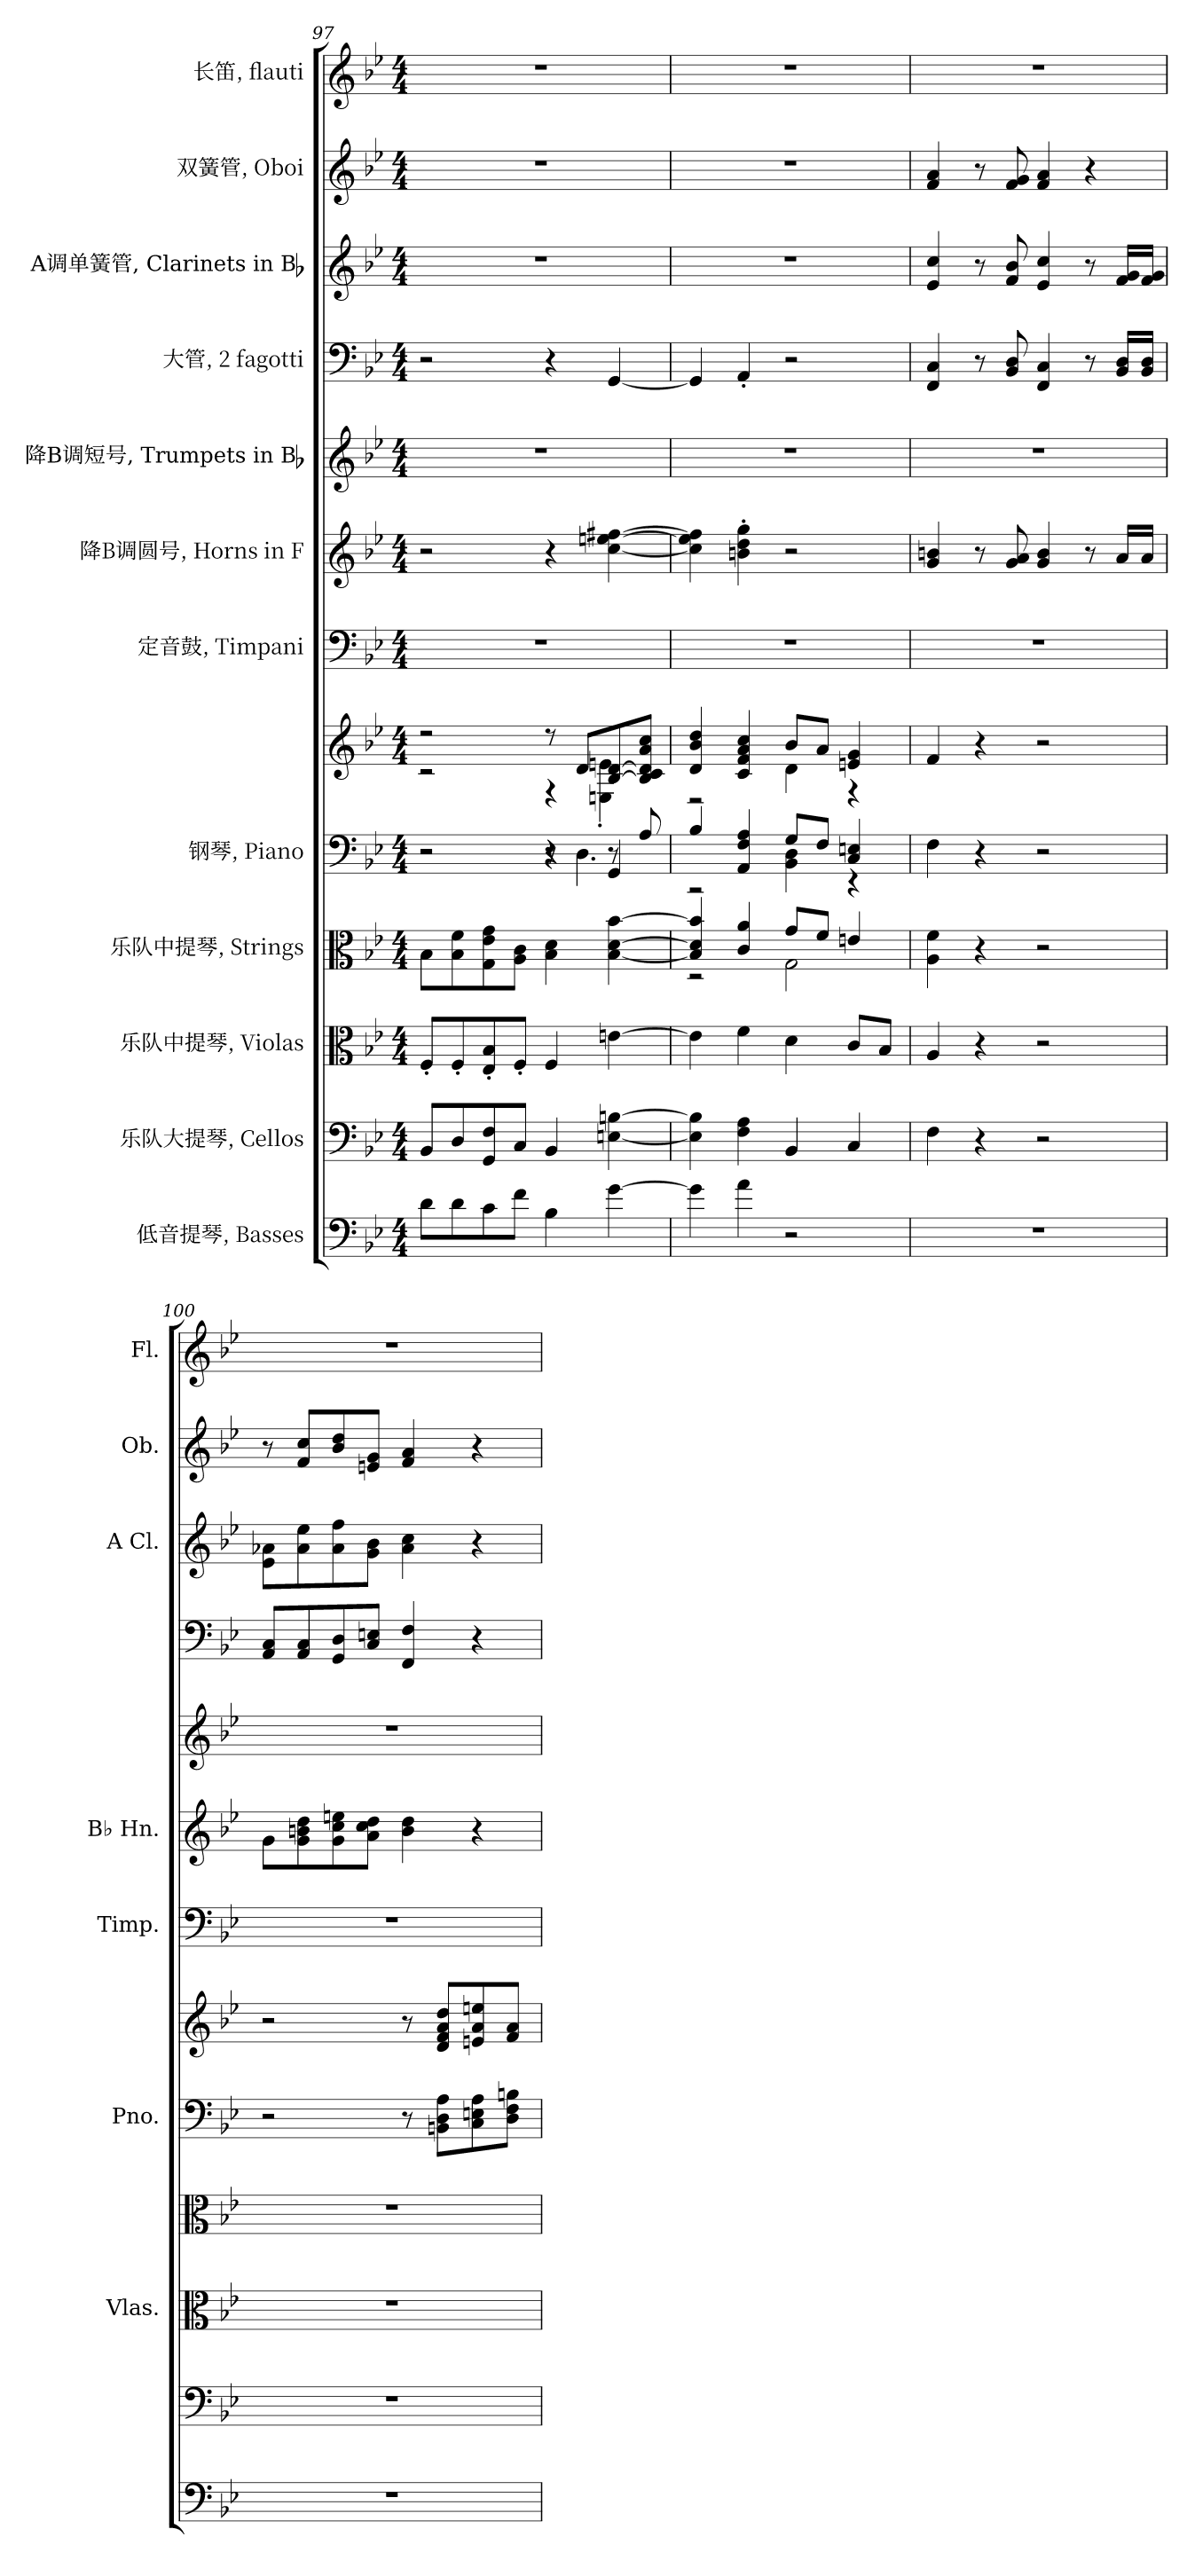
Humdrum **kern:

**kern	**kern	**kern	**kern	**kern	**kern	**kern	**kern	**kern	**kern	**kern	**kern	**kern
*part12	*part11	*part10	*part9	*part8	*part8	*part7	*part6	*part5	*part4	*part3	*part2	*part1
*staff13	*staff12	*staff11	*staff10	*staff9	*staff8	*staff7	*staff6	*staff5	*staff4	*staff3	*staff2	*staff1
*I"低音提琴, Basses	*I"乐队大提琴, Cellos	*I"乐队中提琴, Violas	*I"乐队中提琴, Strings	*I"钢琴, Piano	*	*I"定音鼓, Timpani	*I"降B调圆号, Horns in F	*I"降B调短号, Trumpets in Bb	*I"大管, 2 fagotti	*I"A调单簧管, Clarinets in Bb	*I"双簧管, Oboi	*I"长笛, flauti
*	*	*I'Vlas.	*	*I'Pno.	*	*I'Timp.	*I'B♭ Hn.	*	*	*I'A Cl.	*I'Ob.	*I'Fl.
!!LO:PB:g=z
*clefF4	*clefF4	*clefC3	*clefC3	*clefF4	*clefG2	*clefF4	*clefG2	*clefG2	*clefF4	*clefG2	*clefG2	*clefG2
*ITrd7c12	*	*	*	*	*	*	*ITrd1c2	*ITrd1c2	*	*ITrd2c3	*	*
*k[b-e-]	*k[b-e-]	*k[b-e-]	*k[b-e-]	*k[b-e-]	*k[b-e-]	*k[b-e-]	*k[b-e-a-d-]	*k[b-e-a-d-]	*k[b-e-]	*k[f#]	*k[b-e-]	*k[b-e-]
*M4/4	*M4/4	*M4/4	*M4/4	*M4/4	*M4/4	*M4/4	*M4/4	*M4/4	*M4/4	*M4/4	*M4/4	*M4/4
=97	=97	=97	=97	=97	=97	=97	=97	=97	=97	=97	=97	=97
*	*	*	*	*^	*^	*	*	*	*	*	*	*
*	*	*	*	*	*^	*	*	*	*	*	*	*	*	*
8D\L	8BB-/L	8F'/L	8B-\L	2r	2r	2r	2r	2r	1r	2r	1r	2r	1r	1r	1r
8D\	8D/	8F'/	8B-\ 8f\	.	.	.	.	.	.	.	.	.	.	.	.
8C\	8GG/ 8F/	8E-/' 8B-/'	8G\ 8e-\ 8g\	.	.	.	.	.	.	.	.	.	.	.	.
8F\J	8C/J	8F'/J	8A\ 8c\J	.	.	.	.	.	.	.	.	.	.	.	.
4BB-\	4BB-/	4F/	4B-\ 4d\	4r	8r	4r	8r	4r	.	4r	.	4r	.	.	.
.	.	.	.	.	4.D\	.	8d/L	.	.	.	.	.	.	.	.
[4G\	[4En\ [4Bn\	[4en\	[4B-\ [4d\ [4b-\	8r	.	4GG/	[8B-/ [8d/	4En\' 4en\'	.	[4b-\ [4ddn\ [4een\	.	[4GG/	.	.	.
.	.	.	.	8A/	.	.	8B-/] 8c/ 8d/] 8a/ 8cc/J	.	.	.	.	.	.	.	.
*	*	*	*	*	*v	*v	*	*	*	*	*	*	*	*	*
=98	=98	=98	=98	=98	=98	=98	=98	=98	=98	=98	=98	=98	=98	=98
*	*	*	*^	*	*	*	*	*	*	*	*	*	*	*
4G\]	4E\] 4B\]	4e\]	4B-/] 4d/] 4b-/]	2r	4B-/	2r	4d/ 4b-/ 4dd/	2r	1r	4b-\] 4dd\] 4ee\]	1r	4GG/]	1r	1r	1r
4A\	4F\ 4A\	4f\	4c/ 4a/	.	4AA/ 4F/ 4A/	.	4c/ 4f/ 4a/ 4cc/	.	.	4an\' 4cc\' 4ff\'	.	4AA'/	.	.	.
2r	4BB-/	4d\	8g/L	2G\	8G/L	4BB-\ 4D\	8b-/L	4d\	.	2r	.	2r	.	.	.
.	.	.	8f/J	.	8F/J	.	8a/J	.	.	.	.	.	.	.	.
.	4C/	8c/L	4en/	.	4C/ 4En/	4r	4en/ 4g/	4r	.	.	.	.	.	.	.
.	.	8B-/J	.	.	.	.	.	.	.	.	.	.	.	.	.
*	*	*	*v	*v	*	*	*	*	*	*	*	*	*	*	*
*	*	*	*	*v	*v	*	*	*	*	*	*	*	*	*
*	*	*	*	*	*v	*v	*	*	*	*	*	*	*
=99	=99	=99	=99	=99	=99	=99	=99	=99	=99	=99	=99	=99
1r	4F\	4A/	4A\ 4f\	4F\	4f/	1r	4f/ 4an/	1r	4FF/ 4C/	4c/ 4a/	4f/ 4a/	1r
.	4r	4r	4r	4r	4r	.	8r	.	8r	8r	8r	.
.	.	.	.	.	.	.	8f/ 8g/	.	8BB-/ 8D/	8d/ 8g/	8f/ 8g/	.
.	2r	2r	2r	2r	2r	.	4f/ 4a/	.	4FF/ 4C/	4c/ 4a/	4f/ 4a/	.
.	.	.	.	.	.	.	8r	.	8r	8r	4r	.
.	.	.	.	.	.	.	16g/LL	.	16BB-/ 16D/LL	16d/ 16e/LL	.	.
.	.	.	.	.	.	.	16g/JJ	.	16BB-/ 16D/JJ	16d/ 16e/JJ	.	.
!!LO:PB:g=z
=100	=100	=100	=100	=100	=100	=100	=100	=100	=100	=100	=100	=100
1r	1r	1r	1r	2r	2r	1r	8f\L	1r	8AA/ 8C/L	8c\ 8fn\L	8r	1r
.	.	.	.	.	.	.	8f\ 8an\ 8cc\	.	8AA/ 8C/	8f\ 8cc\	8f/ 8cc/L	.
.	.	.	.	.	.	.	8f\ 8b-\ 8ddn\	.	8GG/ 8D/	8f\ 8dd\	8b-/ 8dd/	.
.	.	.	.	.	.	.	8g\ 8b-\ 8cc\J	.	8C/ 8En/J	8e\ 8g\J	8en/ 8g/J	.
.	.	.	.	8r	8r	.	4a\ 4cc\	.	4FF/ 4F/	4f\ 4a\	4f/ 4a/	.
.	.	.	.	8BBn\ 8D\ 8A\L	8d/ 8f/ 8a/ 8dd/L	.	.	.	.	.	.	.
.	.	.	.	8C\ 8En\ 8A\	8en/ 8a/ 8een/	.	4r	.	4r	4r	4r	.
.	.	.	.	8D\ 8F\ 8Bn\J	8f/ 8a/J	.	.	.	.	.	.	.
=	=	=	=	=	=	=	=	=	=	=	=	=
*-	*-	*-	*-	*-	*-	*-	*-	*-	*-	*-	*-	*-
